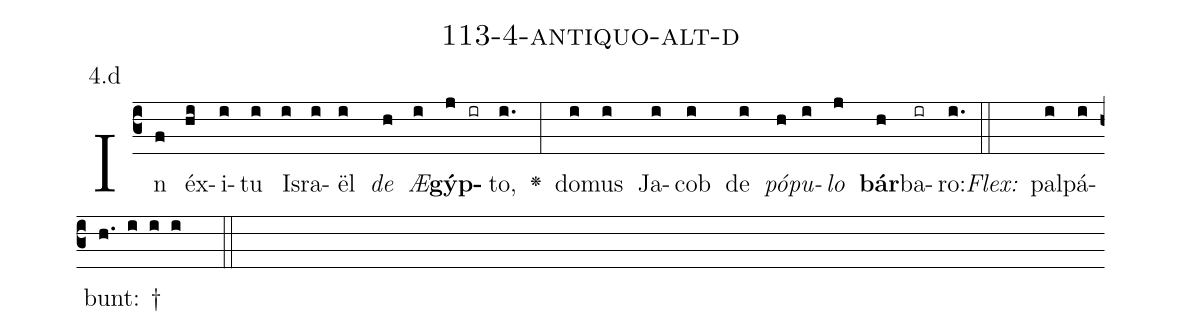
name: 113-4-antiquo-alt-d;
annotation: 4.d;
%%
(c3)In(f) éx(hi)i(i)tu(i) Is(i)ra(i)ël(i) <i>de</i>(h) <i>Æ</i>(i)<b>gýp</b>(j ir)to,(i.) <v>\greheightstar</v>(:) do(i)mus(i) Ja(i)cob(i) de(i) <i>pó</i>(h)<i>pu</i>(i)<i>lo</i>(j) <b>bár</b>(h)ba(ir)ro:(i.) (::)
<i>Flex:</i>()  pal(i)pá(i)bunt: †(h. i i i  ::)

%E(i) u(h) o(i) u(j) a(h) e.(i.) (::)
